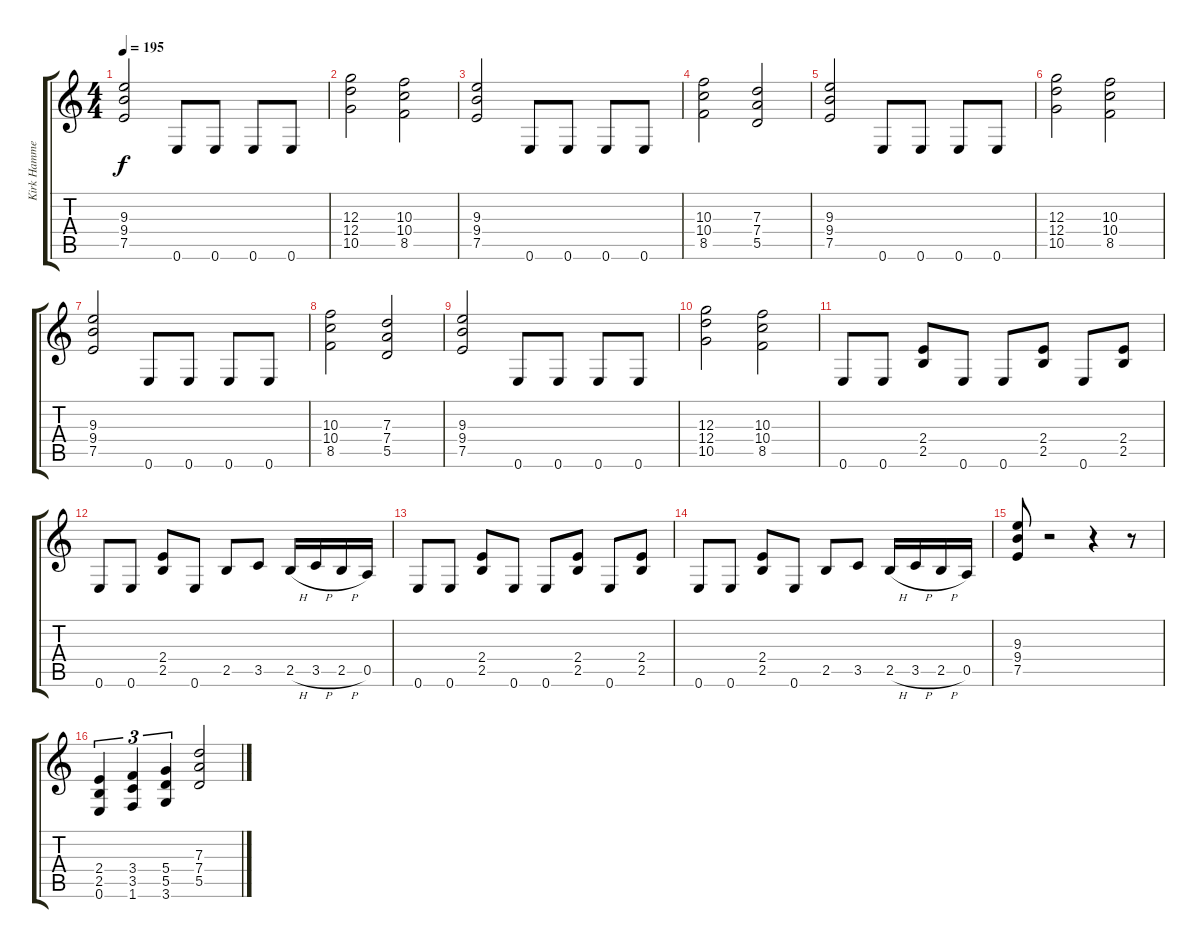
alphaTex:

\track ("Kirk Hammet (Guitar)" "Kirk Hamme") {instrument distortionguitar}
\staff {score tabs}
\tuning (E4 B3 G3 D3 A2 E2) {hide}
\ts (4 4)
\tempo 195
\clef g2
\ks c
(9.3 9.4 7.5).2{dy f} 0.6.8 0.6.8 0.6.8 0.6.8 |
(12.3 12.4 10.5).2 (10.3 10.4 8.5).2 |
(9.3 9.4 7.5).2 0.6.8 0.6.8 0.6.8 0.6.8 |
(10.3 10.4 8.5).2 (7.3 7.4 5.5).2 |
(9.3 9.4 7.5).2 0.6.8 0.6.8 0.6.8 0.6.8 |
(12.3 12.4 10.5).2 (10.3 10.4 8.5).2 |
(9.3 9.4 7.5).2 0.6.8 0.6.8 0.6.8 0.6.8 |
(10.3 10.4 8.5).2 (7.3 7.4 5.5).2 |
(9.3 9.4 7.5).2 0.6.8 0.6.8 0.6.8 0.6.8 |
(12.3 12.4 10.5).2 (10.3 10.4 8.5).2 |
0.6.8 0.6.8 (2.4 2.5).8 0.6.8 0.6.8 (2.4 2.5).8 0.6.8 (2.4 2.5).8 |
0.6.8 0.6.8 (2.4 2.5).8 0.6.8 2.5.8 3.5.8 2.5{h}.16 3.5{h}.16 2.5{h}.16 0.5.16 |
0.6.8 0.6.8 (2.4 2.5).8 0.6.8 0.6.8 (2.4 2.5).8 0.6.8 (2.4 2.5).8 |
0.6.8 0.6.8 (2.4 2.5).8 0.6.8 2.5.8 3.5.8 2.5{h}.16 3.5{h}.16 2.5{h}.16 0.5.16 |
(9.3 9.4 7.5).8 r.2 r.4 r.8 |
(2.4 2.5 0.6).4{tu (3 2)} (3.4 3.5 1.6).4{tu (3 2)} (5.4 5.5 3.6).4{tu (3 2)} (7.3 7.4 5.5).2
